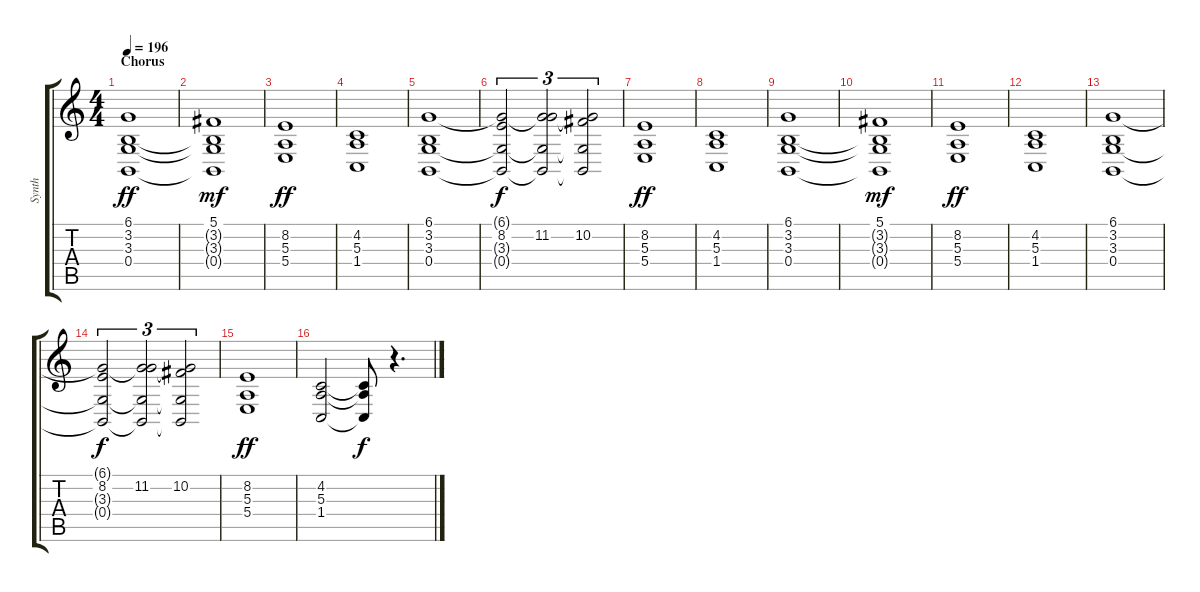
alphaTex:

\track ("Synth" "Synth") {instrument synthstrings2}
\staff {score tabs}
\tuning (Db4 Ab3 E3 B2 Gb2 B1) {hide}
\ts (4 4)
\section ("" "Chorus")
\tempo 196
\clef g2
\ks c
(6.1 3.2 3.3 0.4).1{dy ff} |
(5.1 3.2{t} 3.3{t} 0.4{t}).1{dy mf} |
(8.2 5.3 5.4).1{dy ff} |
(4.2 5.3 1.4).1 |
(6.1 3.2 3.3 0.4).1 |
(6.1{t} 8.2 3.3{t} 0.4{t}).2{tu (3 2) dy f} (6.1{t} 11.2 3.3{t} 0.4{t}).2{tu (3 2)} (6.1{t} 10.2 3.3{t} 0.4{t}).2{tu (3 2)} |
(8.2 5.3 5.4).1{dy ff} |
(4.2 5.3 1.4).1 |
(6.1 3.2 3.3 0.4).1 |
(5.1 3.2{t} 3.3{t} 0.4{t}).1{dy mf} |
(8.2 5.3 5.4).1{dy ff} |
(4.2 5.3 1.4).1 |
(6.1 3.2 3.3 0.4).1 |
(6.1{t} 8.2 3.3{t} 0.4{t}).2{tu (3 2) dy f} (6.1{t} 11.2 3.3{t} 0.4{t}).2{tu (3 2)} (6.1{t} 10.2 3.3{t} 0.4{t}).2{tu (3 2)} |
(8.2 5.3 5.4).1{dy ff} |
(4.2 5.3 1.4).2 (4.2{t} 5.3{t} 1.4{t}).8{dy f} r.4{d}
